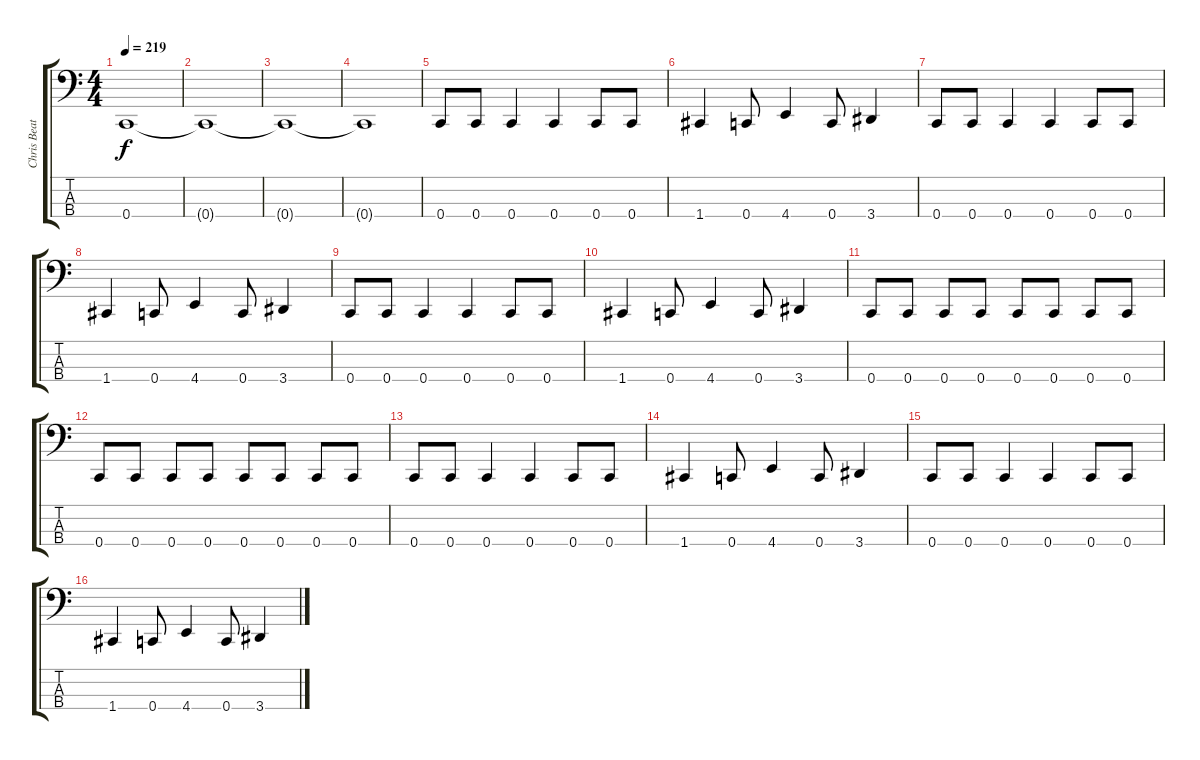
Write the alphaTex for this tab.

\track ("Chris Beattie (Bass)" "Chris Beat") {instrument electricbasspick}
\staff {score tabs}
\tuning (Eb2 Bb1 F1 C1) {hide}
\ts (4 4)
\tempo 219
\clef f4
\ks c
0.4.1{dy f instrument electricbasspick} |
0.4{t}.1 |
0.4{t}.1 |
0.4{t}.1 |
0.4.8 0.4.8 0.4.4 0.4.4 0.4.8 0.4.8 |
1.4.4 0.4.8 4.4.4 0.4.8 3.4.4 |
0.4.8 0.4.8 0.4.4 0.4.4 0.4.8 0.4.8 |
1.4.4 0.4.8 4.4.4 0.4.8 3.4.4 |
0.4.8 0.4.8 0.4.4 0.4.4 0.4.8 0.4.8 |
1.4.4 0.4.8 4.4.4 0.4.8 3.4.4 |
0.4.8 0.4.8 0.4.8 0.4.8 0.4.8 0.4.8 0.4.8 0.4.8 |
0.4.8 0.4.8 0.4.8 0.4.8 0.4.8 0.4.8 0.4.8 0.4.8 |
0.4.8 0.4.8 0.4.4 0.4.4 0.4.8 0.4.8 |
1.4.4 0.4.8 4.4.4 0.4.8 3.4.4 |
0.4.8 0.4.8 0.4.4 0.4.4 0.4.8 0.4.8 |
1.4.4 0.4.8 4.4.4 0.4.8 3.4.4
